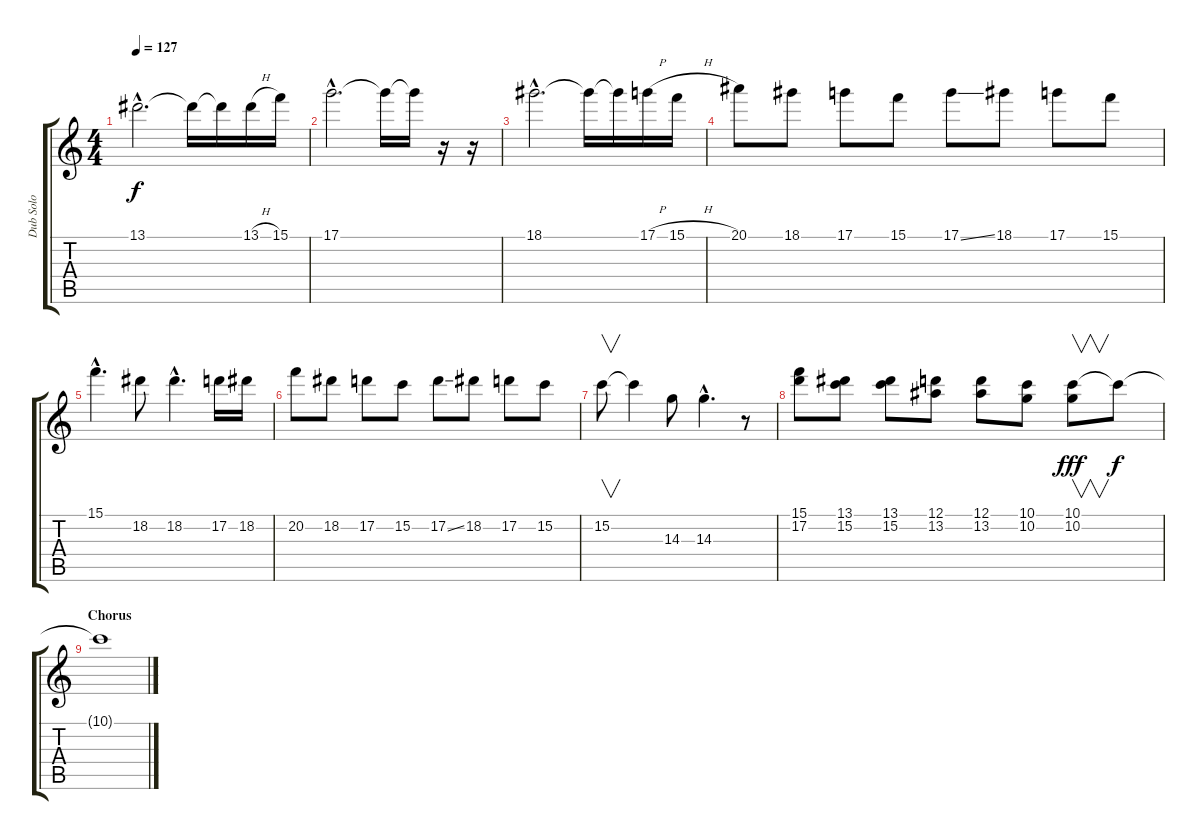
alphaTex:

\track ("Dub Solo" "Dub Solo") {instrument acousticguitarsteel}
\staff {score tabs}
\tuning (D4 A3 F3 C3 G2 C2) {hide}
\ts (4 4)
\tempo 127
\clef g2
\ks c
13.1{hac}.2{d dy f} 13.1{t}.16 13.1{t}.16 13.1{h}.16 15.1.16 |
17.1{hac}.2{d} 17.1{t}.16 17.1{t}.16 r.16 r.16 |
18.1{hac}.2{d} 18.1{t}.16 18.1{t}.16 17.1{h}.16 15.1{h}.16 |
20.1.8 18.1.8 17.1.8 15.1.8 17.1{ss}.8 18.1.8 17.1.8 15.1.8 |
15.1{hac}.4{d} 18.2.8 18.2{hac}.4{d} 17.2.16 18.2.16 |
20.2.8 18.2.8 17.2.8 15.2.8 17.2{ss}.8 18.2.8 17.2.8 15.2.8 |
15.2.8{v} 15.2{t}.4 14.3.8 14.3{hac}.4{d} r.8 |
(15.1 17.2).8 (13.1 15.2).8 (13.1 15.2).8 (12.1 13.2).8 (12.1 13.2).8 (10.1 10.2).8 (10.1 10.2).8{v dy fff} 10.1{t}.8{dy f} |
\section ("" "Chorus")
10.1{t}.1
